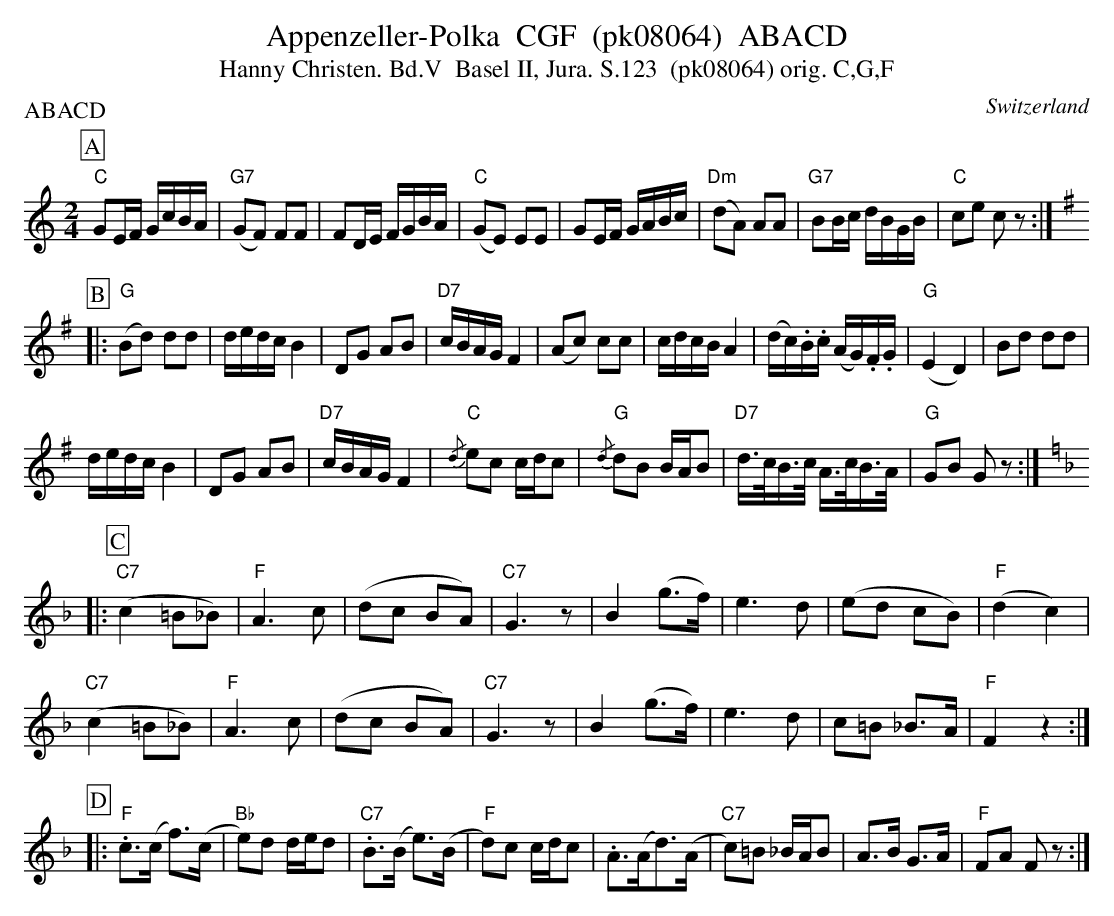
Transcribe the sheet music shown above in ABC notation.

X:1
T:Appenzeller-Polka  CGF  (pk08064)  ABACD
T:Hanny Christen. Bd.V  Basel II, Jura. S.123  (pk08064) orig. C,G,F
P:ABACD
M:2/4
L:1/8
O:Switzerland
K:C major
[P:A] "C"GE/F/ G/c/B/A/ | ("G7"GF) FF | FD/E/ F/G/B/A/ | ("C"GE) EE | GE/F/ G/A/B/c/ | ("Dm"dA) AA | "G7"BB/c/ d/B/G/B/ | "C"ce cz :| [K:G]
[P:B] |: ("G"Bd) dd | d/e/d/c/ B2 | DG AB | "D7"c/B/A/G/ F2 | (Ac) cc | c/d/c/B/ A2 | (d/c/).B/.c/ (A/G/).F/.G/ | ("G"E2D2) | Bd dd |
d/e/d/c/ B2 | DG AB | "D7"c/B/A/G/ F2 | {/d}"C"ec c/d/c | {/d}"G"dB B/A/B | "D7"d/>c/B/>c/ A/>c/B/>A/ | "G"GB Gz :| [K:F]
|: [P:C] ("C7"c2=B_B) | "F"A3c | (dc BA) | "C7"G3z | B2 (g>f) | e3d | (ed cB) | ("F"d2c2) |
("C7"c2=B_B) | "F"A3c | (dc BA) | "C7"G3z | B2 (g>f) | e3d | c=B _B>A | "F"F2z2 :|
[P:D] |: "F".c>(c f>)(c | "Bb"e)d d/e/d | "C7".B>(B e>)(B | "F"d)c c/d/c | .A>(Ad>)(A | "C7"c)=B _B/A/B | A>B G>A | "F"FA Fz :|
W:
